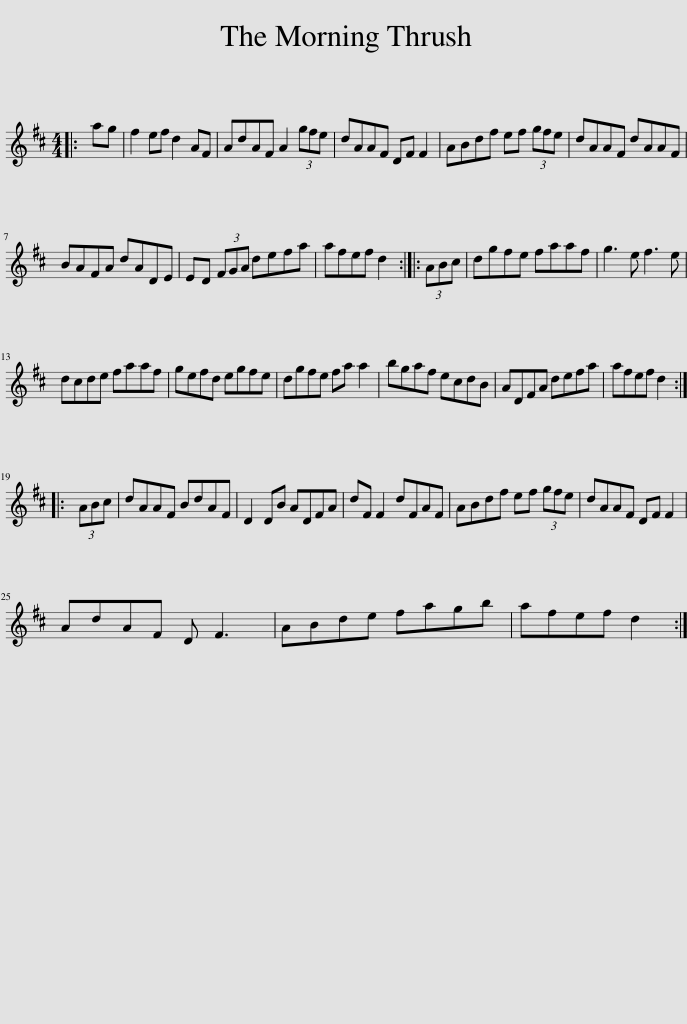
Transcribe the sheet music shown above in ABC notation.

X:1
L:1/8
M:4/4
I:linebreak $
K:D
V:1 treble
V:1
|: ag | f2 ef d2 AF | AdAF A2 (3gfe | dAAF DF F2 | ABdf ef (3gfe | %5
 dAAF dAAF |$ BAFA dADE | ED (3FGA defa | afef d2 :: (3ABc | %10
 dgfe faaf | g3 e f3 e |$ dcde faaf | gefd egfe | dgfe fa a2 | %15
 bgaf ecdB | ADFA defa | afef d2 ::$ (3ABc | dAAF BdAF | %20
 D2 DB ADFA | dF F2 dFAF | ABdf ef (3gfe | dAAF DF F2 |$ AdAF D F3 | %25
 ABde fagb | afef d2 :| %27
